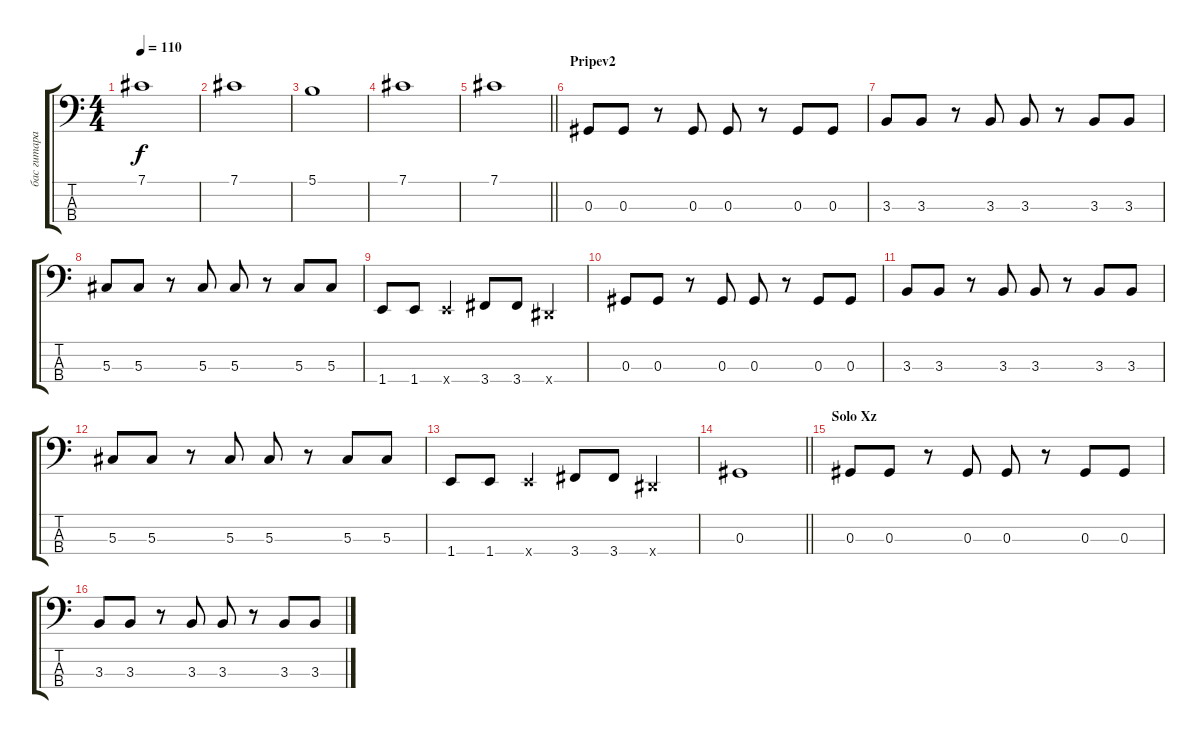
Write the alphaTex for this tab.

\track ("бас гитара" "бас гитара") {instrument electricbassfinger}
\staff {score tabs}
\tuning (Gb2 Db2 Ab1 Eb1) {hide}
\ts (4 4)
\tempo 110
\clef f4
\ks c
7.1.1{dy f} |
7.1.1 |
5.1.1 |
7.1.1 |
\barLineRight lightlight
7.1.1 |
\section ("" "Pripev2")
0.3.8 0.3.8 r.8 0.3.8 0.3.8 r.8 0.3.8 0.3.8 |
3.3.8 3.3.8 r.8 3.3.8 3.3.8 r.8 3.3.8 3.3.8 |
5.3.8 5.3.8 r.8 5.3.8 5.3.8 r.8 5.3.8 5.3.8 |
1.4.8 1.4.8 1.4{x}.4 3.4.8 3.4.8 0.4{x}.4 |
0.3.8 0.3.8 r.8 0.3.8 0.3.8 r.8 0.3.8 0.3.8 |
3.3.8 3.3.8 r.8 3.3.8 3.3.8 r.8 3.3.8 3.3.8 |
5.3.8 5.3.8 r.8 5.3.8 5.3.8 r.8 5.3.8 5.3.8 |
1.4.8 1.4.8 1.4{x}.4 3.4.8 3.4.8 0.4{x}.4 |
\barLineRight lightlight
0.3.1 |
\section ("" "Solo Xz")
0.3.8 0.3.8 r.8 0.3.8 0.3.8 r.8 0.3.8 0.3.8 |
3.3.8 3.3.8 r.8 3.3.8 3.3.8 r.8 3.3.8 3.3.8
